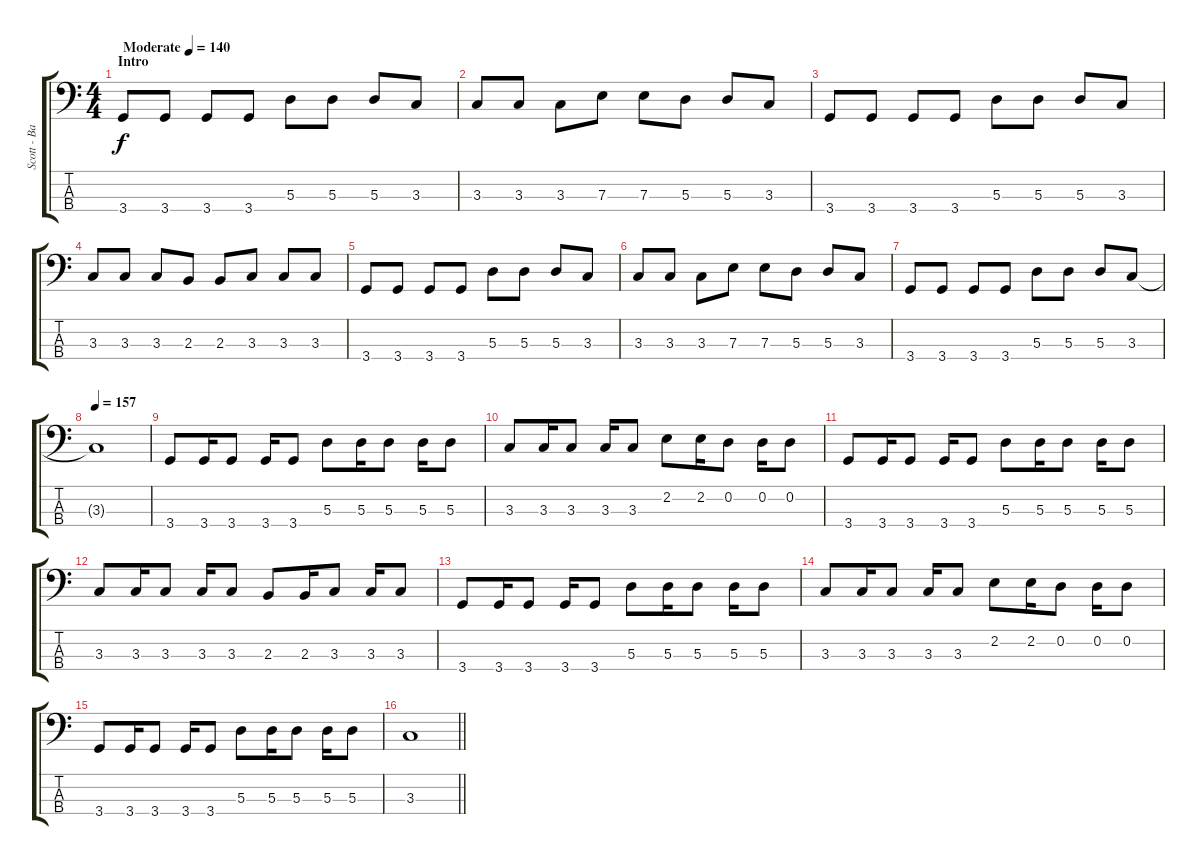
\track ("Scott - Bass" "Scott - Ba") {instrument electricbasspick}
\staff {score tabs}
\tuning (G2 D2 A1 E1) {hide}
\ts (4 4)
\section ("" "Intro")
\tempo (140 "Moderate")
\clef f4
\ks c
3.4.8{dy f instrument electricbasspick} 3.4.8 3.4.8 3.4.8 5.3.8 5.3.8 5.3.8 3.3.8 |
3.3.8 3.3.8 3.3.8 7.3.8 7.3.8 5.3.8 5.3.8 3.3.8 |
3.4.8 3.4.8 3.4.8 3.4.8 5.3.8 5.3.8 5.3.8 3.3.8 |
3.3.8 3.3.8 3.3.8 2.3.8 2.3.8 3.3.8 3.3.8 3.3.8 |
3.4.8 3.4.8 3.4.8 3.4.8 5.3.8 5.3.8 5.3.8 3.3.8 |
3.3.8 3.3.8 3.3.8 7.3.8 7.3.8 5.3.8 5.3.8 3.3.8 |
3.4.8 3.4.8 3.4.8 3.4.8 5.3.8 5.3.8 5.3.8 3.3.8 |
\tempo 157
3.3{t}.1 |
3.4.8 3.4.16 3.4.8 3.4.16 3.4.8 5.3.8 5.3.16 5.3.8 5.3.16 5.3.8 |
3.3.8 3.3.16 3.3.8 3.3.16 3.3.8 2.2.8 2.2.16 0.2.8 0.2.16 0.2.8 |
3.4.8 3.4.16 3.4.8 3.4.16 3.4.8 5.3.8 5.3.16 5.3.8 5.3.16 5.3.8 |
3.3.8 3.3.16 3.3.8 3.3.16 3.3.8 2.3.8 2.3.16 3.3.8 3.3.16 3.3.8 |
3.4.8 3.4.16 3.4.8 3.4.16 3.4.8 5.3.8 5.3.16 5.3.8 5.3.16 5.3.8 |
3.3.8 3.3.16 3.3.8 3.3.16 3.3.8 2.2.8 2.2.16 0.2.8 0.2.16 0.2.8 |
3.4.8 3.4.16 3.4.8 3.4.16 3.4.8 5.3.8 5.3.16 5.3.8 5.3.16 5.3.8 |
\barLineRight lightlight
3.3.1
